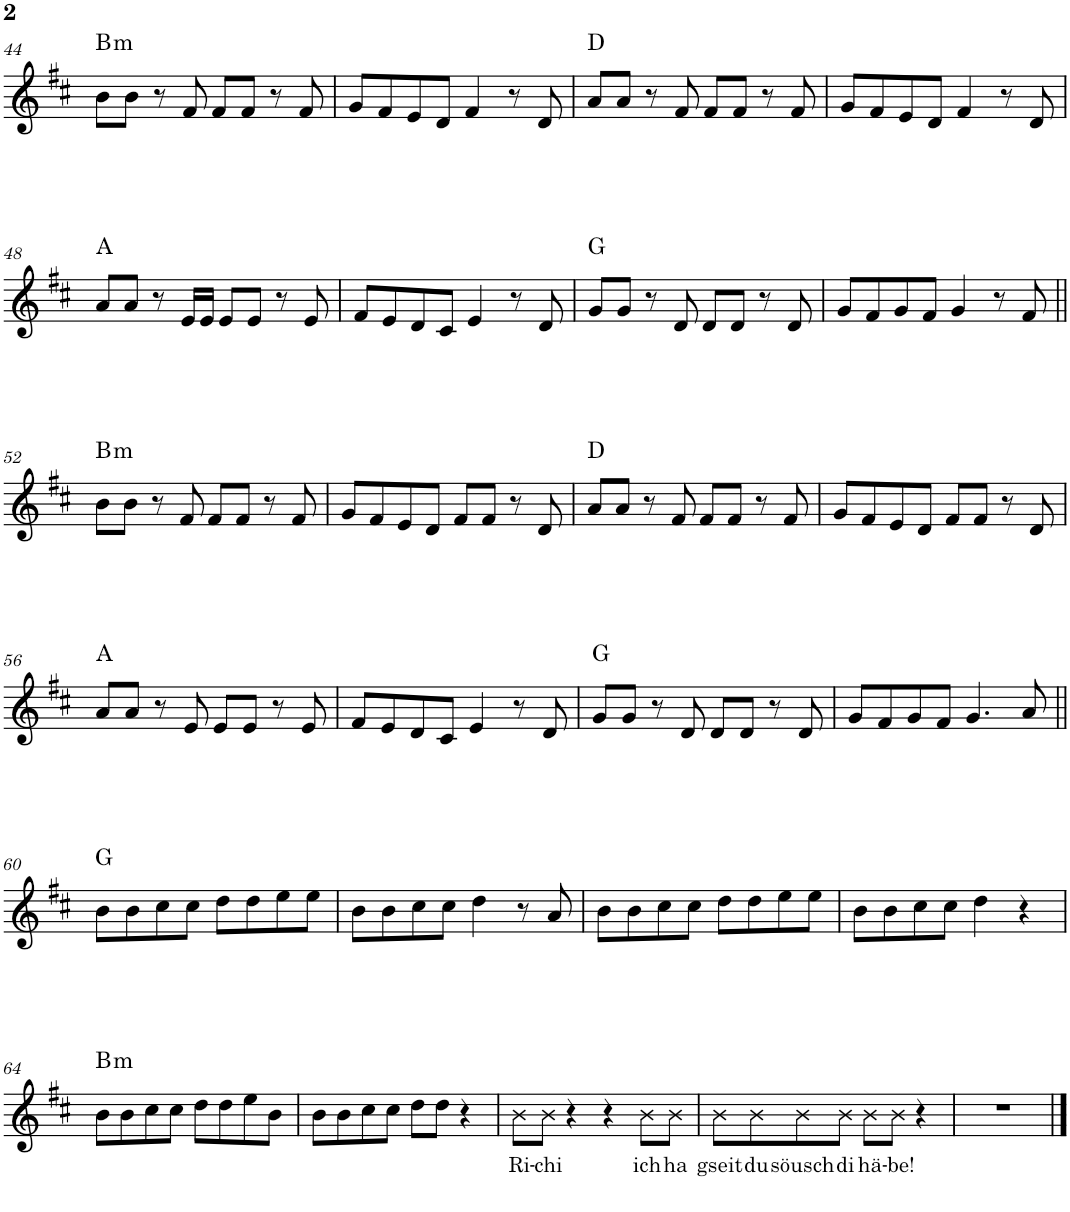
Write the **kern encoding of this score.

**kern	**text	**harte
*part1	*part1	*part1
*staff1	*staff1	*
*I"Voice	*	*
*I'Vc.	*	*
!!LO:PB:g=z
*clefG2	*	*
*k[f#c#]	*	*
*M4/4	*	*
=44	=44	=44
!	!	!LO:H:kt=m
8b\L	.	B:min
8b\J	.	.
8r	.	.
8f#/	.	.
8f#/L	.	.
8f#/J	.	.
8r	.	.
8f#/	.	.
=45	=45	=45
8g/L	.	.
8f#/	.	.
8e/	.	.
8d/J	.	.
4f#/	.	.
8r	.	.
8d/	.	.
=46	=46	=46
8a/L	.	D:maj
8a/J	.	.
8r	.	.
8f#/	.	.
8f#/L	.	.
8f#/J	.	.
8r	.	.
8f#/	.	.
=47	=47	=47
8g/L	.	.
8f#/	.	.
8e/	.	.
8d/J	.	.
4f#/	.	.
8r	.	.
8d/	.	.
!!LO:LB:g=z
=48	=48	=48
8a/L	.	A:maj
8a/J	.	.
8r	.	.
16e/LL	.	.
16e/JJ	.	.
8e/L	.	.
8e/J	.	.
8r	.	.
8e/	.	.
=49	=49	=49
8f#/L	.	.
8e/	.	.
8d/	.	.
8c#/J	.	.
4e/	.	.
8r	.	.
8d/	.	.
=50	=50	=50
8g/L	.	G:maj
8g/J	.	.
8r	.	.
8d/	.	.
8d/L	.	.
8d/J	.	.
8r	.	.
8d/	.	.
=51	=51	=51
8g/L	.	.
8f#/	.	.
8g/	.	.
8f#/J	.	.
4g/	.	.
8r	.	.
8f#/	.	.
!!LO:LB:g=z
=52||	=52||	=52||
!	!	!LO:H:kt=m
8b\L	.	B:min
8b\J	.	.
8r	.	.
8f#/	.	.
8f#/L	.	.
8f#/J	.	.
8r	.	.
8f#/	.	.
=53	=53	=53
8g/L	.	.
8f#/	.	.
8e/	.	.
8d/J	.	.
8f#/L	.	.
8f#/J	.	.
8r	.	.
8d/	.	.
=54	=54	=54
8a/L	.	D:maj
8a/J	.	.
8r	.	.
8f#/	.	.
8f#/L	.	.
8f#/J	.	.
8r	.	.
8f#/	.	.
=55	=55	=55
8g/L	.	.
8f#/	.	.
8e/	.	.
8d/J	.	.
8f#/L	.	.
8f#/J	.	.
8r	.	.
8d/	.	.
!!LO:LB:g=z
=56	=56	=56
8a/L	.	A:maj
8a/J	.	.
8r	.	.
8e/	.	.
8e/L	.	.
8e/J	.	.
8r	.	.
8e/	.	.
=57	=57	=57
8f#/L	.	.
8e/	.	.
8d/	.	.
8c#/J	.	.
4e/	.	.
8r	.	.
8d/	.	.
=58	=58	=58
8g/L	.	G:maj
8g/J	.	.
8r	.	.
8d/	.	.
8d/L	.	.
8d/J	.	.
8r	.	.
8d/	.	.
=59	=59	=59
8g/L	.	.
8f#/	.	.
8g/	.	.
8f#/J	.	.
4.g/	.	.
8a/	.	.
!!LO:LB:g=z
=60||	=60||	=60||
8b\L	.	G:maj
8b\	.	.
8cc#\	.	.
8cc#\J	.	.
8dd\L	.	.
8dd\	.	.
8ee\	.	.
8ee\J	.	.
=61	=61	=61
8b\L	.	.
8b\	.	.
8cc#\	.	.
8cc#\J	.	.
4dd\	.	.
8r	.	.
8a/	.	.
=62	=62	=62
8b\L	.	.
8b\	.	.
8cc#\	.	.
8cc#\J	.	.
8dd\L	.	.
8dd\	.	.
8ee\	.	.
8ee\J	.	.
=63	=63	=63
8b\L	.	.
8b\	.	.
8cc#\	.	.
8cc#\J	.	.
4dd\	.	.
4r	.	.
!!LO:LB:g=z
=64	=64	=64
!	!	!LO:H:kt=m
8b\L	.	B:min
8b\	.	.
8cc#\	.	.
8cc#\J	.	.
8dd\L	.	.
8dd\	.	.
8ee\	.	.
8b\J	.	.
=65	=65	=65
8b\L	.	.
8b\	.	.
8cc#\	.	.
8cc#\J	.	.
8dd\L	.	.
8dd\J	.	.
4r	.	.
=66	=66	=66
!	!LO:LY:b	!
8b\L	Ri-	.
!	!LO:LY:b	!
8b\J	-chi	.
4r	.	.
4r	.	.
!	!LO:LY:b	!
8b\L	ich	.
!	!LO:LY:b	!
8b\J	ha	.
=67	=67	=67
!	!LO:LY:b	!
8b\L	gseit	.
!	!LO:LY:b	!
8b\	du	.
!	!LO:LY:b	!
8b\	söusch	.
!	!LO:LY:b	!
8b\J	di	.
!	!LO:LY:b	!
8b\L	hä-	.
!	!LO:LY:b	!
8b\J	-be!	.
4r	.	.
=68	=68	=68
1r	.	.
==	==	==
*-	*-	*-
